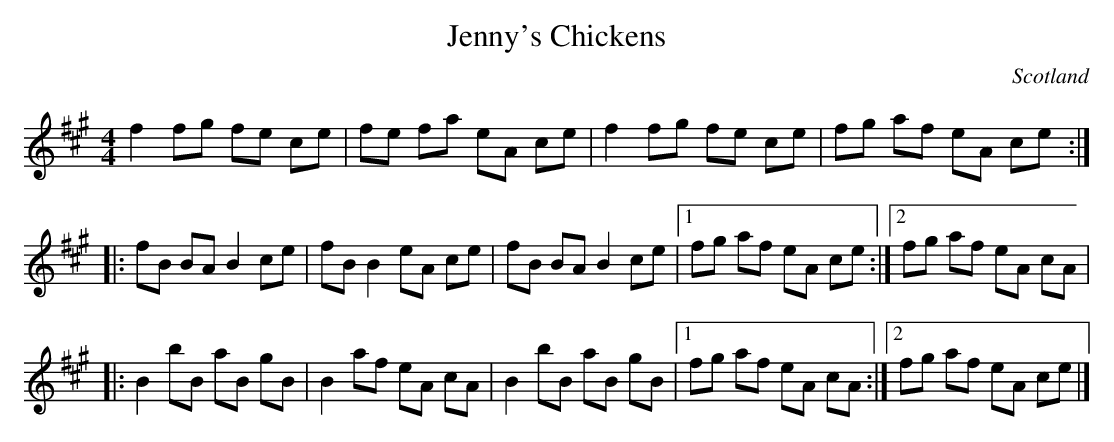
X:1
T:Jenny's Chickens
M:4/4
O:Scotland
K:B dorian
f2fg fe ce|fe fa eA ce|f2fg fe ce|fg af eA ce:|
|:fB BA B2ce|fBB2 eA ce|fB BA B2ce\
|1fg af eA ce:|2fg af eA cA|
|:B2bB aB gB|B2af eA cA|B2bB aB gB\
|1fg af eA cA:|2fg af eA ce|]
